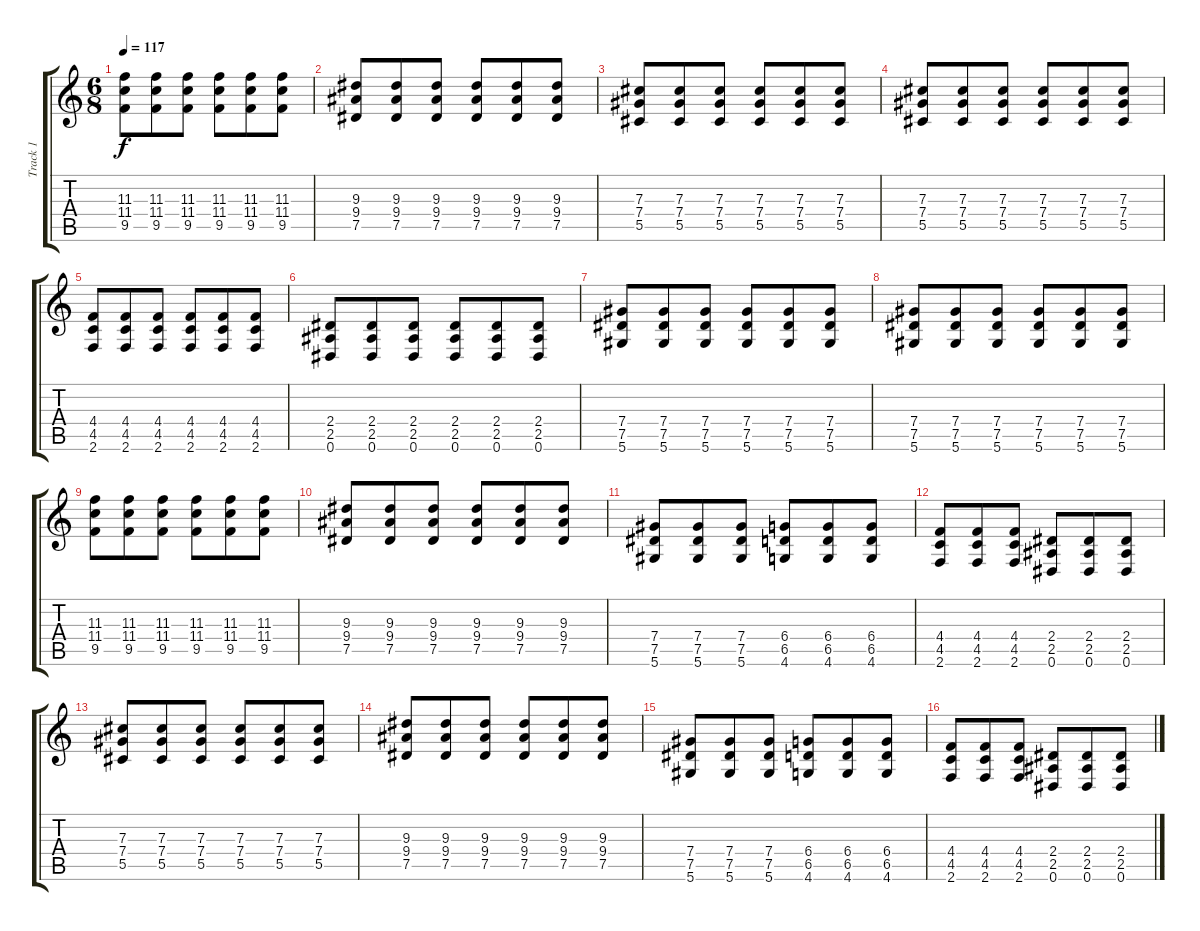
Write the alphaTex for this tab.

\track ("Track 1" "Track 1") {instrument distortionguitar}
\staff {score tabs}
\tuning (Eb4 Bb3 Gb3 Db3 Ab2 Eb2) {hide}
\ts (6 8)
\tempo 117
\clef g2
\ks c
(11.3 11.4 9.5).8{dy f} (11.3 11.4 9.5).8 (11.3 11.4 9.5).8 (11.3 11.4 9.5).8 (11.3 11.4 9.5).8 (11.3 11.4 9.5).8 |
(9.3 9.4 7.5).8 (9.3 9.4 7.5).8 (9.3 9.4 7.5).8 (9.3 9.4 7.5).8 (9.3 9.4 7.5).8 (9.3 9.4 7.5).8 |
(7.3 7.4 5.5).8 (7.3 7.4 5.5).8 (7.3 7.4 5.5).8 (7.3 7.4 5.5).8 (7.3 7.4 5.5).8 (7.3 7.4 5.5).8 |
(7.3 7.4 5.5).8 (7.3 7.4 5.5).8 (7.3 7.4 5.5).8 (7.3 7.4 5.5).8 (7.3 7.4 5.5).8 (7.3 7.4 5.5).8 |
(4.4 4.5 2.6).8 (4.4 4.5 2.6).8 (4.4 4.5 2.6).8 (4.4 4.5 2.6).8 (4.4 4.5 2.6).8 (4.4 4.5 2.6).8 |
(2.4 2.5 0.6).8 (2.4 2.5 0.6).8 (2.4 2.5 0.6).8 (2.4 2.5 0.6).8 (2.4 2.5 0.6).8 (2.4 2.5 0.6).8 |
(7.4 7.5 5.6).8 (7.4 7.5 5.6).8 (7.4 7.5 5.6).8 (7.4 7.5 5.6).8 (7.4 7.5 5.6).8 (7.4 7.5 5.6).8 |
(7.4 7.5 5.6).8 (7.4 7.5 5.6).8 (7.4 7.5 5.6).8 (7.4 7.5 5.6).8 (7.4 7.5 5.6).8 (7.4 7.5 5.6).8 |
(11.3 11.4 9.5).8 (11.3 11.4 9.5).8 (11.3 11.4 9.5).8 (11.3 11.4 9.5).8 (11.3 11.4 9.5).8 (11.3 11.4 9.5).8 |
(9.3 9.4 7.5).8 (9.3 9.4 7.5).8 (9.3 9.4 7.5).8 (9.3 9.4 7.5).8 (9.3 9.4 7.5).8 (9.3 9.4 7.5).8 |
(7.4 7.5 5.6).8 (7.4 7.5 5.6).8 (7.4 7.5 5.6).8 (6.4 6.5 4.6).8 (6.4 6.5 4.6).8 (6.4 6.5 4.6).8 |
(4.4 4.5 2.6).8 (4.4 4.5 2.6).8 (4.4 4.5 2.6).8 (2.4 2.5 0.6).8 (2.4 2.5 0.6).8 (2.4 2.5 0.6).8 |
(7.3 7.4 5.5).8 (7.3 7.4 5.5).8 (7.3 7.4 5.5).8 (7.3 7.4 5.5).8 (7.3 7.4 5.5).8 (7.3 7.4 5.5).8 |
(9.3 9.4 7.5).8 (9.3 9.4 7.5).8 (9.3 9.4 7.5).8 (9.3 9.4 7.5).8 (9.3 9.4 7.5).8 (9.3 9.4 7.5).8 |
(7.4 7.5 5.6).8 (7.4 7.5 5.6).8 (7.4 7.5 5.6).8 (6.4 6.5 4.6).8 (6.4 6.5 4.6).8 (6.4 6.5 4.6).8 |
(4.4 4.5 2.6).8 (4.4 4.5 2.6).8 (4.4 4.5 2.6).8 (2.4 2.5 0.6).8 (2.4 2.5 0.6).8 (2.4 2.5 0.6).8
